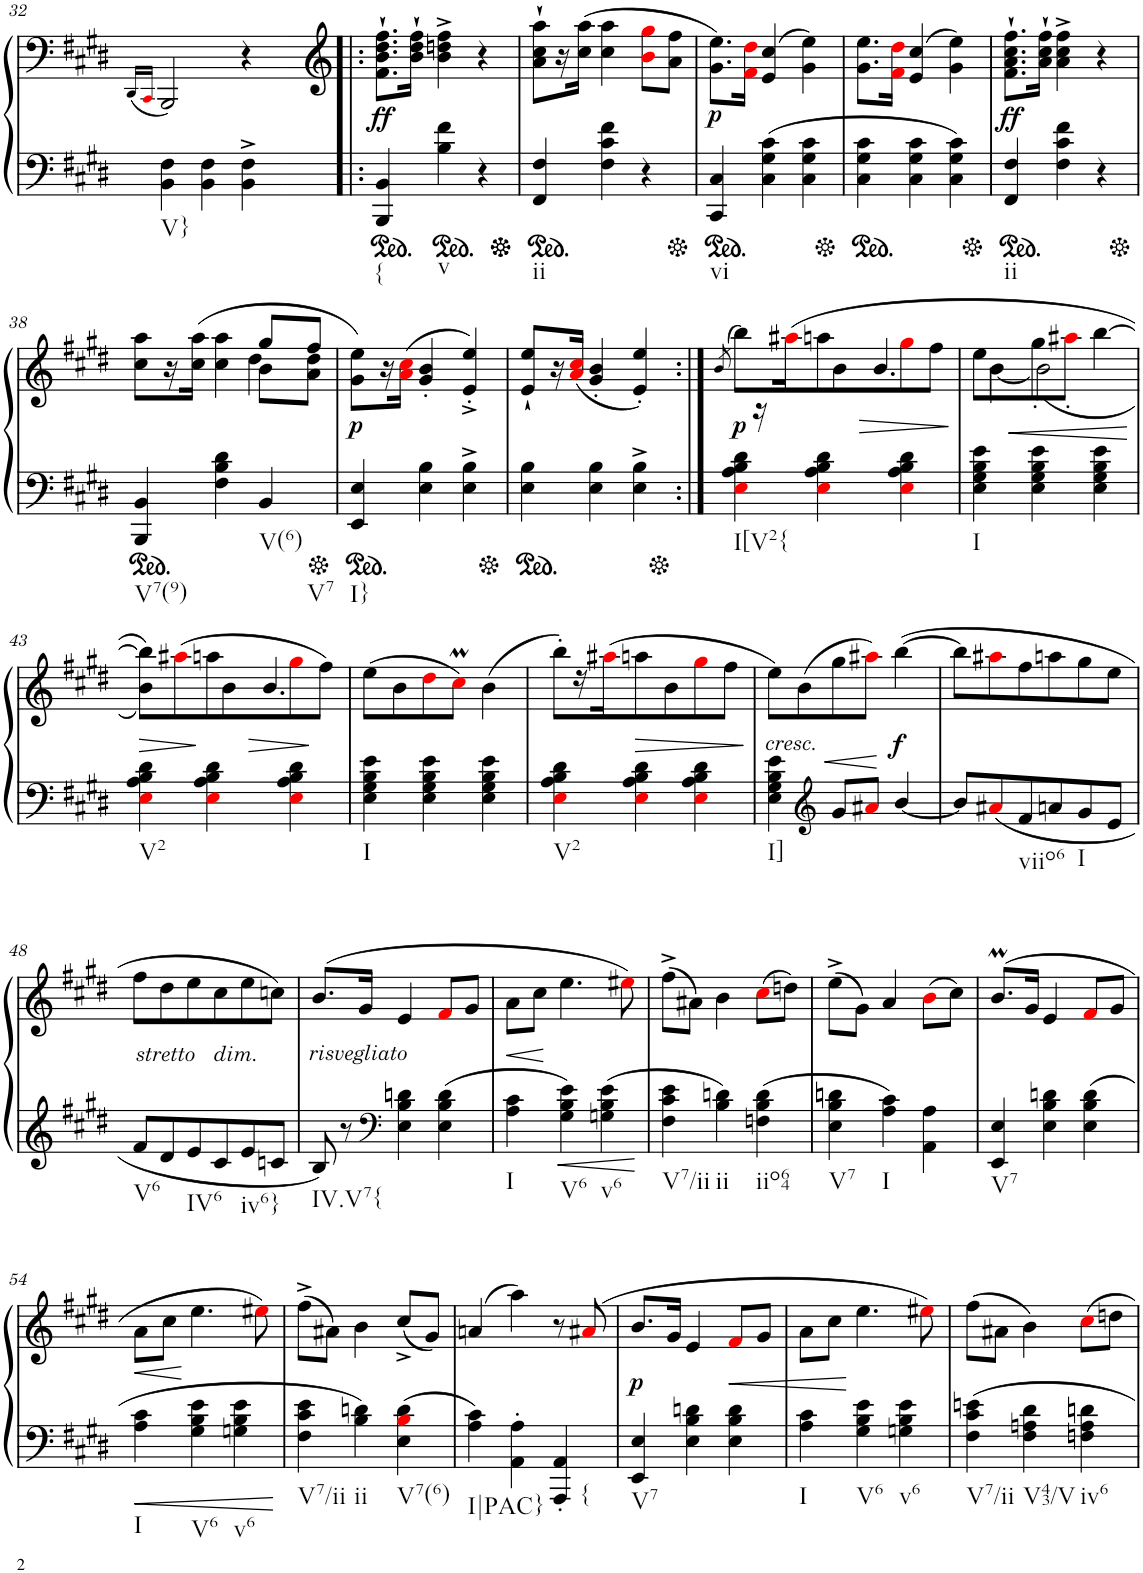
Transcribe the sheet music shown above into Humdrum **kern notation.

**kern	**dynam	**kern	**dynam
*part2	*part2	*part1	*part1
*staff2	*staff2	*staff1	*staff1
*I"piano	*	*I"piano	*
*I'Pno	*	*I'Pno	*
!!LO:PB:g=z
*clefF4	*	*clefF4	*
*k[f#c#g#d#]	*	*k[f#c#g#d#]	*
*E:	*	*E:	*
*M3/4	*	*M3/4	*
=32	=32	=32	=32
.	.	(16qDD#/LL	.
.	.	16qCC#i/JJ	.
!LO:TX:b:t=V}	!	!	!
4BB\ 4F#\	.	2BBB/)	.
4BB\ 4F#\	.	.	.
4BB\^ 4F#\^	.	4r	.
=33!|:	=33!|:	=33!|:	=33!|:
*ped	*	*	*
!LO:TX:b:t={	!	!	!
!	!	!	!LO:DY:b
4BBB/ 4BB/	.	8.f#\` 8.b\` 8.dd#\` 8.ff#\`L	ff
.	.	16b\` 16dd#\` 16ff#\`Jk	.
*ped	*	*	*
!LO:TX:b:t=v	!	!	!
4B\ 4f#\	.	4b\^ 4ddn\^ 4ff#\^	.
4r	.	4r	.
=34	=34	=34	=34
*Xped	*	*	*
*Xped	*	*	*
*ped	*	*	*
!LO:TX:b:t=ii	!	!	!
4FF#/ 4F#/	.	8a\` 8cc#\` 8aa\`L	.
.	.	16r	.
.	.	(16cc#\ 16aa\JJ	.
4F#\ 4c#\ 4f#\	.	4cc#\ 4aa\	.
4r	.	8bi\ 8gg#i\L	.
.	.	8a\ 8ff#\J	.
=35	=35	=35	=35
*Xped	*	*	*
*ped	*	*	*
!LO:TX:b:t=vi	!	!	!
!	!	!	!LO:DY:b
4CC#/ 4C#/	.	8.g#\ 8.ee\L)	p
.	.	16f#i\ 16dd#i\Jk	.
(4C#\ 4G#\ 4c#\	.	(4e/ 4cc#/	.
4C#\ 4G#\ 4c#\	.	4g#\ 4ee\)	.
=36	=36	=36	=36
*Xped	*	*	*
*ped	*	*	*
4C#\ 4G#\ 4c#\	.	8.g#\ 8.ee\L	.
.	.	16f#i\ 16dd#i\Jk	.
4C#\ 4G#\ 4c#\	.	(4e/ 4cc#/	.
4C#\ 4G#\ 4c#\)	.	4g#\ 4ee\)	.
=37	=37	=37	=37
*Xped	*	*	*
*ped	*	*	*
!LO:TX:b:t=ii	!	!	!
!	!	!	!LO:DY:b
4FF#/ 4F#/	.	8.f#\` 8.a\` 8.cc#\` 8.ff#\`L	ff
.	.	16a\` 16cc#\` 16ff#\`Jk	.
4F#\ 4c#\ 4f#\	.	4a\^ 4cc#\^ 4ff#\^	.
4r	.	4r	.
!!LO:LB:g=z
=38	=38	=38	=38
*Xped	*	*	*
*ped	*	*	*
*	*	*^	*
*	*	*	*^	*
!LO:TX:b:t=V7(9)	!	!	!	!	!
4BBB/ 4BB/	.	8cc#\ 8aa\L	2ryy	2ryy	.
.	.	16r	.	.	.
.	.	(16cc#\ 16aa\JJ	.	.	.
4F#\ 4B\ 4d#\	.	4cc#\ 4aa\	.	.	.
!LO:TX:b:t=V(6)	!	!	!	!	!
!LO:TX:b:t=V7	!	!	!	!	!
4BB/	.	8gg#/L	8b\L	4dd#\	.
.	.	8ff#/J	8a\ 8dd#\J	.	.
*	*	*v	*v	*v	*
=39	=39	=39	=39
*Xped	*	*	*
*ped	*	*	*
*	*	*^	*
!LO:TX:b:t=I}	!	!	!	!
!	!	!	!	!LO:DY:b
*	*	*v	*v	*
4EE/ 4E/	.	8g#\ 8ee\L)	p
.	.	16r	.
.	.	(16ai\ 16cc#i\JJ	.
4E\ 4B\	.	4g#/' 4b/'	.
4E\^ 4B\^	.	4e/'^ 4ee/'^)	.
=40	=40	=40	=40
*Xped	*	*	*
*ped	*	*	*
4E\ 4B\	.	8e/` 8ee/`L	.
.	.	16r	.
.	.	(16ai/ 16cc#i/JJ	.
4E\ 4B\	.	4g#/' 4b/'	.
4E\^ 4B\^	.	4e/' 4ee/')	.
=41:|!	=41:|!	=41:|!	=41:|!
.	.	(>8qb/	.
*Xped	*	*	*
*	*	*^	*
!LO:TX:b:t=I[V2{	!	!	!	!
!	!	!	!	!LO:DY:b
4Ei\ 4A\ 4B\ 4d#\	.	8bb\L)	4.ryy	p
.	.	16r	.	.
.	.	(>16aa#Xi\J	.	.
4Ei\ 4A\ 4B\ 4d#\	.	8aan\	.	.
!	!	!	!	!LO:HP:b
.	.	8b\	4.b/	>
4Ei\ 4A\ 4B\ 4d#\	.	8gg#i\	.	.
.	.	8ff#\J	.	.
*	*	*v	*v	*
.	.	.	]
=42	=42	=42	=42
*	*	*^	*
!LO:TX:b:t=I	!	!	!	!
4E\ 4G#\ 4B\ 4e\	.	8ee\L	8ryy	.
!	!	!	!	!LO:HP:b
.	.	8b\	[8b\	<
4E\ 4G#\ 4B\ 4e\	.	8gg#'\	(2b\]	.
.	.	8aa#X'i\J	.	.
4E\ 4G#\ 4B\ 4e\	.	[>4bb\	.	.
*	*	*v	*v	*
.	.	.	[
!!LO:LB:g=z
=43	=43	=43	=43
!LO:TX:b:t=V2	!	!	!
!	!	!	!LO:HP:b
*	*	*^	*
4Ei\ 4A\ 4B\ 4d#\	.	8b\ 8bb\]L))	4.ryy	>
.	.	(>8aa#Xi\	.	.
4Ei\ 4A\ 4B\ 4d#\	.	8aan\	.	]
!	!	!	!	!LO:HP:b
.	.	8b\	4.b/	>
4Ei\ 4A\ 4B\ 4d#\	.	8gg#i\	.	.
.	.	8ff#\J)	.	]
*	*	*v	*v	*
=44	=44	=44	=44
!LO:TX:b:t=I	!	!	!
4E\ 4G#\ 4B\ 4e\	.	(>8ee\L	.
.	.	8b\	.
4E\ 4G#\ 4B\ 4e\	.	8dd#i\	.
.	.	8cc#Mi\J)	.
4E\ 4G#\ 4B\ 4e\	.	(4b\	.
=45	=45	=45	=45
!LO:TX:b:t=V2	!	!	!
4Ei\ 4A\ 4B\ 4d#\	.	8bb'\L)	.
.	.	16r	.
.	.	(16aa#Xi\J	.
!	!	!	!LO:HP:b
4Ei\ 4A\ 4B\ 4d#\	.	8aan\	>
.	.	8b\	.
4Ei\ 4A\ 4B\ 4d#\	.	8gg#i\	.
.	.	8ff#\J	.
.	.	.	]
=46	=46	=46	=46
!	!	!LO:TX:b:i:t=cresc.	!
!LO:TX:b:t=I]	!	!	!
4E\ 4G#\ 4B\ 4e\	.	8ee\L)	.
.	.	(8b\	.
*clefG2	*	*	*
!	!LO:HP:b	!	!
8g#/L	<	8gg#\	.
8a#Xi/J	.	8aa#Xi\J)	.
!	!	!	!LO:DY:b
[4b/	[	([4bb\	f
=47	=47	=47	=47
8b/L]	.	8bb\L]	.
(<8a#Xi/	.	8aa#Xi\	.
!LO:TX:b:t=viio6	!	!	!
8f#/	.	8ff#\	.
8an/	.	8aan\	.
!LO:TX:b:t=I	!	!	!
8g#/	.	8gg#\	.
8e/J	.	8ee\J	.
!!LO:LB:g=z
=48	=48	=48	=48
!	!	!LO:TX:b:i:t=stretto	!
!LO:TX:b:t=V6	!	!	!
8f#/L	.	8ff#\L	.
8d#/	.	8dd#\	.
!LO:TX:b:t=IV6	!	!	!
8e/	.	8ee\	.
!	!	!LO:TX:b:i:t=dim.	!
8c#/	.	8cc#\	.
!LO:TX:b:t=iv6}	!	!	!
8e/	.	8ee\	.
8cn/J	.	8ccn\J)	.
=49	=49	=49	=49
!	!	!LO:TX:b:i:t=risvegliato	!
!LO:TX:b:t=IV.V7{	!	!	!
8B/)	.	(8.b/L	.
8r	.	.	.
.	.	16g#/Jk	.
*clefF4	*	*	*
4E\ 4B\ 4dn\	.	4e/	.
(4E\ 4B\ 4d\	.	8f#i/L	.
.	.	8g#/J	.
=50	=50	=50	=50
!LO:TX:b:t=I	!	!	!
!	!	!	!LO:HP:b
4A\ 4c#\	.	8a\L	<
.	.	8cc#\J	.
!LO:TX:b:t=V6	!	!	!
!	!LO:HP:b	!	!
4G#\ 4B\ 4e\)	<	4.ee\	[
!LO:TX:b:t=v6	!	!	!
(4Gn\ 4B\ 4e\	.	.	.
.	.	8ee#Xi\)	.
.	[	.	.
=51	=51	=51	=51
!LO:TX:b:t=V7/ii	!	!	!
4F#\ 4c#\ 4e\	.	(8ff#^\L	.
.	.	8a#X\J)	.
!LO:TX:b:t=ii	!	!	!
4B\ 4dn\)	.	4b\	.
!LO:TX:b:t=iio64	!	!	!
(4Fn\ 4B\ 4d\	.	(8cc#i\L	.
.	.	8ddn\J)	.
=52	=52	=52	=52
!LO:TX:b:t=V7	!	!	!
4E\ 4B\ 4dn\	.	(8ee^\L	.
.	.	8g#\J)	.
!LO:TX:b:t=I	!	!	!
4A\ 4c#\)	.	4a/	.
4AA\ 4A\	.	(8bi\L	.
.	.	8cc#\J)	.
=53	=53	=53	=53
!LO:TX:b:t=V7	!	!	!
4EE/ 4E/	.	(8.bM/L	.
.	.	16g#/Jk	.
4E\ 4B\ 4dn\	.	4e/	.
(4E\ 4B\ 4d\	.	8f#i/L	.
.	.	8g#/J	.
!!LO:LB:g=z
=54	=54	=54	=54
!LO:TX:b:t=I	!	!	!
!	!LO:HP:b	!	!LO:HP:b
4A\ 4c#\	<	8a\L	<
.	.	8cc#\J	.
!LO:TX:b:t=V6	!	!	!
4G#\ 4B\ 4e\	.	4.ee\	[
!LO:TX:b:t=v6	!	!	!
4Gn\ 4B\ 4e\	.	.	.
.	.	8ee#Xi\)	.
.	[	.	.
=55	=55	=55	=55
!LO:TX:b:t=V7/ii	!	!	!
4F#\ 4c#\ 4e\	.	(8ff#^\L	.
.	.	8a#X\J)	.
!LO:TX:b:t=ii	!	!	!
4B\ 4dn\)	.	4b\	.
!LO:TX:b:t=V7(6)	!	!	!
(4E\ 4Bi\ 4d\	.	(8cc#^/L	.
.	.	8g#/J)	.
=56	=56	=56	=56
!LO:TX:b:t=I|PAC}	!	!	!
4A\ 4c#\)	.	(4an/	.
4AA\' 4A\'	.	4aa\)	.
!LO:TX:b:t={	!	!	!
4AAA/' 4AA/'	.	8r	.
.	.	(8a#Xi/	.
=57	=57	=57	=57
!LO:TX:b:t=V7	!	!	!
!	!	!	!LO:DY:b
4EE/ 4E/	.	8.b/L	p
.	.	16g#/Jk	.
4E\ 4B\ 4dn\	.	4e/	.
!	!	!	!LO:HP:b
4E\ 4B\ 4d\	.	8f#i/L	<
.	.	8g#/J	.
=58	=58	=58	=58
!LO:TX:b:t=I	!	!	!
4A\ 4c#\	.	8a\L	.
.	.	8cc#\J	.
!LO:TX:b:t=V6	!	!	!
4G#\ 4B\ 4e\	.	4.ee\	[
!LO:TX:b:t=v6	!	!	!
4Gn\ 4B\ 4e\	.	.	.
.	.	8ee#Xi\)	.
=59	=59	=59	=59
!LO:TX:b:t=V7/ii	!	!	!
4F#\ 4c#\ 4en\	.	(8ff#\L	.
.	.	8a#X\J	.
!LO:TX:b:t=V43/V	!	!	!
4F#\ 4An\ 4d#\	.	4b\)	.
!LO:TX:b:t=iv6	!	!	!
4Fn\ 4A\ 4dn\	.	8cc#i\L	.
.	.	8ddn\J	.
=	=	=	=
*-	*-	*-	*-
